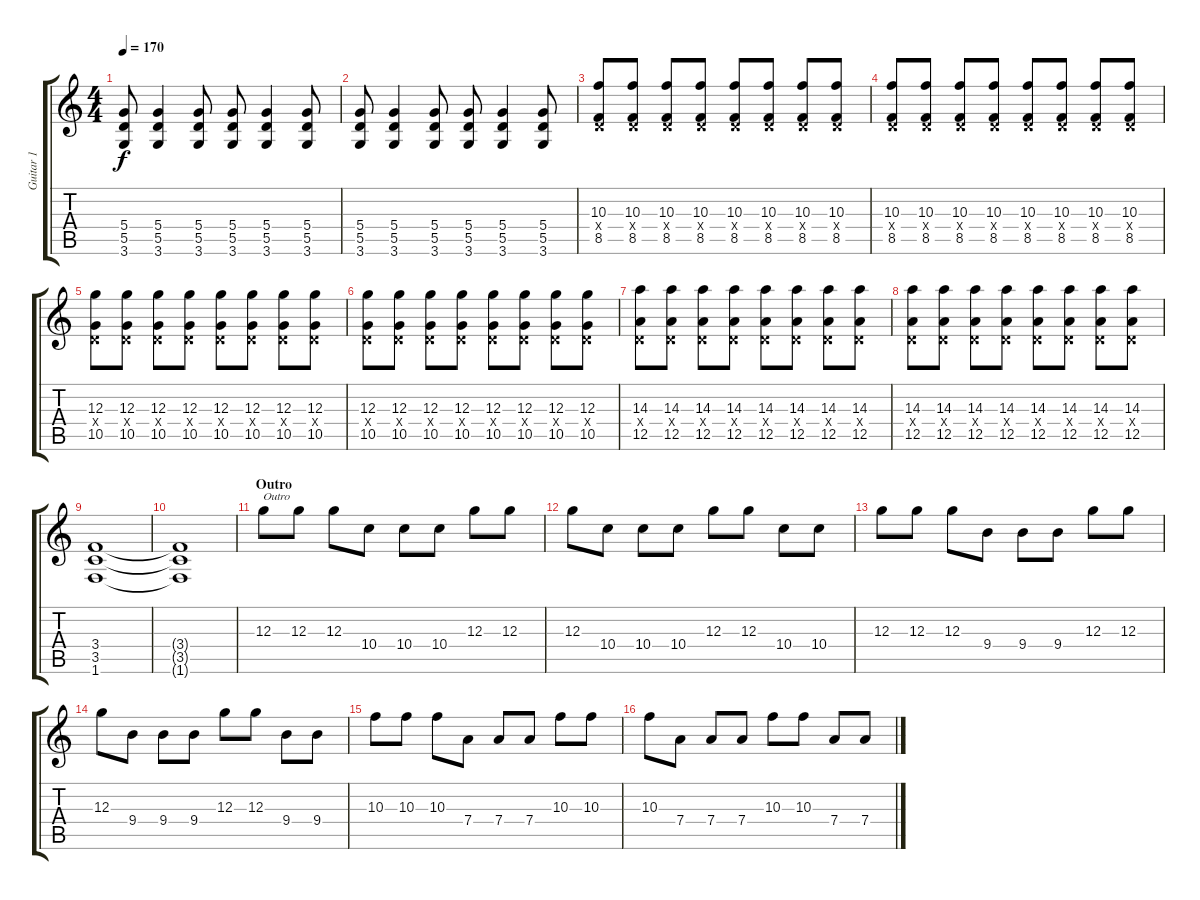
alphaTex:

\track ("Guitar 1" "Guitar 1") {instrument distortionguitar}
\staff {score tabs}
\tuning (E4 B3 G3 D3 A2 E2) {hide}
\ts (4 4)
\tempo 170
\clef g2
\ks c
(5.4 5.5 3.6).8{dy f} (5.4 5.5 3.6).4 (5.4 5.5 3.6).8 (5.4 5.5 3.6).8 (5.4 5.5 3.6).4 (5.4 5.5 3.6).8 |
(5.4 5.5 3.6).8 (5.4 5.5 3.6).4 (5.4 5.5 3.6).8 (5.4 5.5 3.6).8 (5.4 5.5 3.6).4 (5.4 5.5 3.6).8 |
(10.3 0.4{x} 8.5).8 (10.3 0.4{x} 8.5).8 (10.3 0.4{x} 8.5).8 (10.3 0.4{x} 8.5).8 (10.3 0.4{x} 8.5).8 (10.3 0.4{x} 8.5).8 (10.3 0.4{x} 8.5).8 (10.3 0.4{x} 8.5).8 |
(10.3 0.4{x} 8.5).8 (10.3 0.4{x} 8.5).8 (10.3 0.4{x} 8.5).8 (10.3 0.4{x} 8.5).8 (10.3 0.4{x} 8.5).8 (10.3 0.4{x} 8.5).8 (10.3 0.4{x} 8.5).8 (10.3 0.4{x} 8.5).8 |
(12.3 0.4{x} 10.5).8 (12.3 0.4{x} 10.5).8 (12.3 0.4{x} 10.5).8 (12.3 0.4{x} 10.5).8 (12.3 0.4{x} 10.5).8 (12.3 0.4{x} 10.5).8 (12.3 0.4{x} 10.5).8 (12.3 0.4{x} 10.5).8 |
(12.3 0.4{x} 10.5).8 (12.3 0.4{x} 10.5).8 (12.3 0.4{x} 10.5).8 (12.3 0.4{x} 10.5).8 (12.3 0.4{x} 10.5).8 (12.3 0.4{x} 10.5).8 (12.3 0.4{x} 10.5).8 (12.3 0.4{x} 10.5).8 |
(14.3 0.4{x} 12.5).8 (14.3 0.4{x} 12.5).8 (14.3 0.4{x} 12.5).8 (14.3 0.4{x} 12.5).8 (14.3 0.4{x} 12.5).8 (14.3 0.4{x} 12.5).8 (14.3 0.4{x} 12.5).8 (14.3 0.4{x} 12.5).8 |
(14.3 0.4{x} 12.5).8 (14.3 0.4{x} 12.5).8 (14.3 0.4{x} 12.5).8 (14.3 0.4{x} 12.5).8 (14.3 0.4{x} 12.5).8 (14.3 0.4{x} 12.5).8 (14.3 0.4{x} 12.5).8 (14.3 0.4{x} 12.5).8 |
(3.4 3.5 1.6).1 |
(3.4{t} 3.5{t} 1.6{t}).1 |
\section ("" "Outro")
12.3.8{txt "Outro"} 12.3.8 12.3.8 10.4.8 10.4.8 10.4.8 12.3.8 12.3.8 |
12.3.8 10.4.8 10.4.8 10.4.8 12.3.8 12.3.8 10.4.8 10.4.8 |
12.3.8 12.3.8 12.3.8 9.4.8 9.4.8 9.4.8 12.3.8 12.3.8 |
12.3.8 9.4.8 9.4.8 9.4.8 12.3.8 12.3.8 9.4.8 9.4.8 |
10.3.8 10.3.8 10.3.8 7.4.8 7.4.8 7.4.8 10.3.8 10.3.8 |
10.3.8 7.4.8 7.4.8 7.4.8 10.3.8 10.3.8 7.4.8 7.4.8
